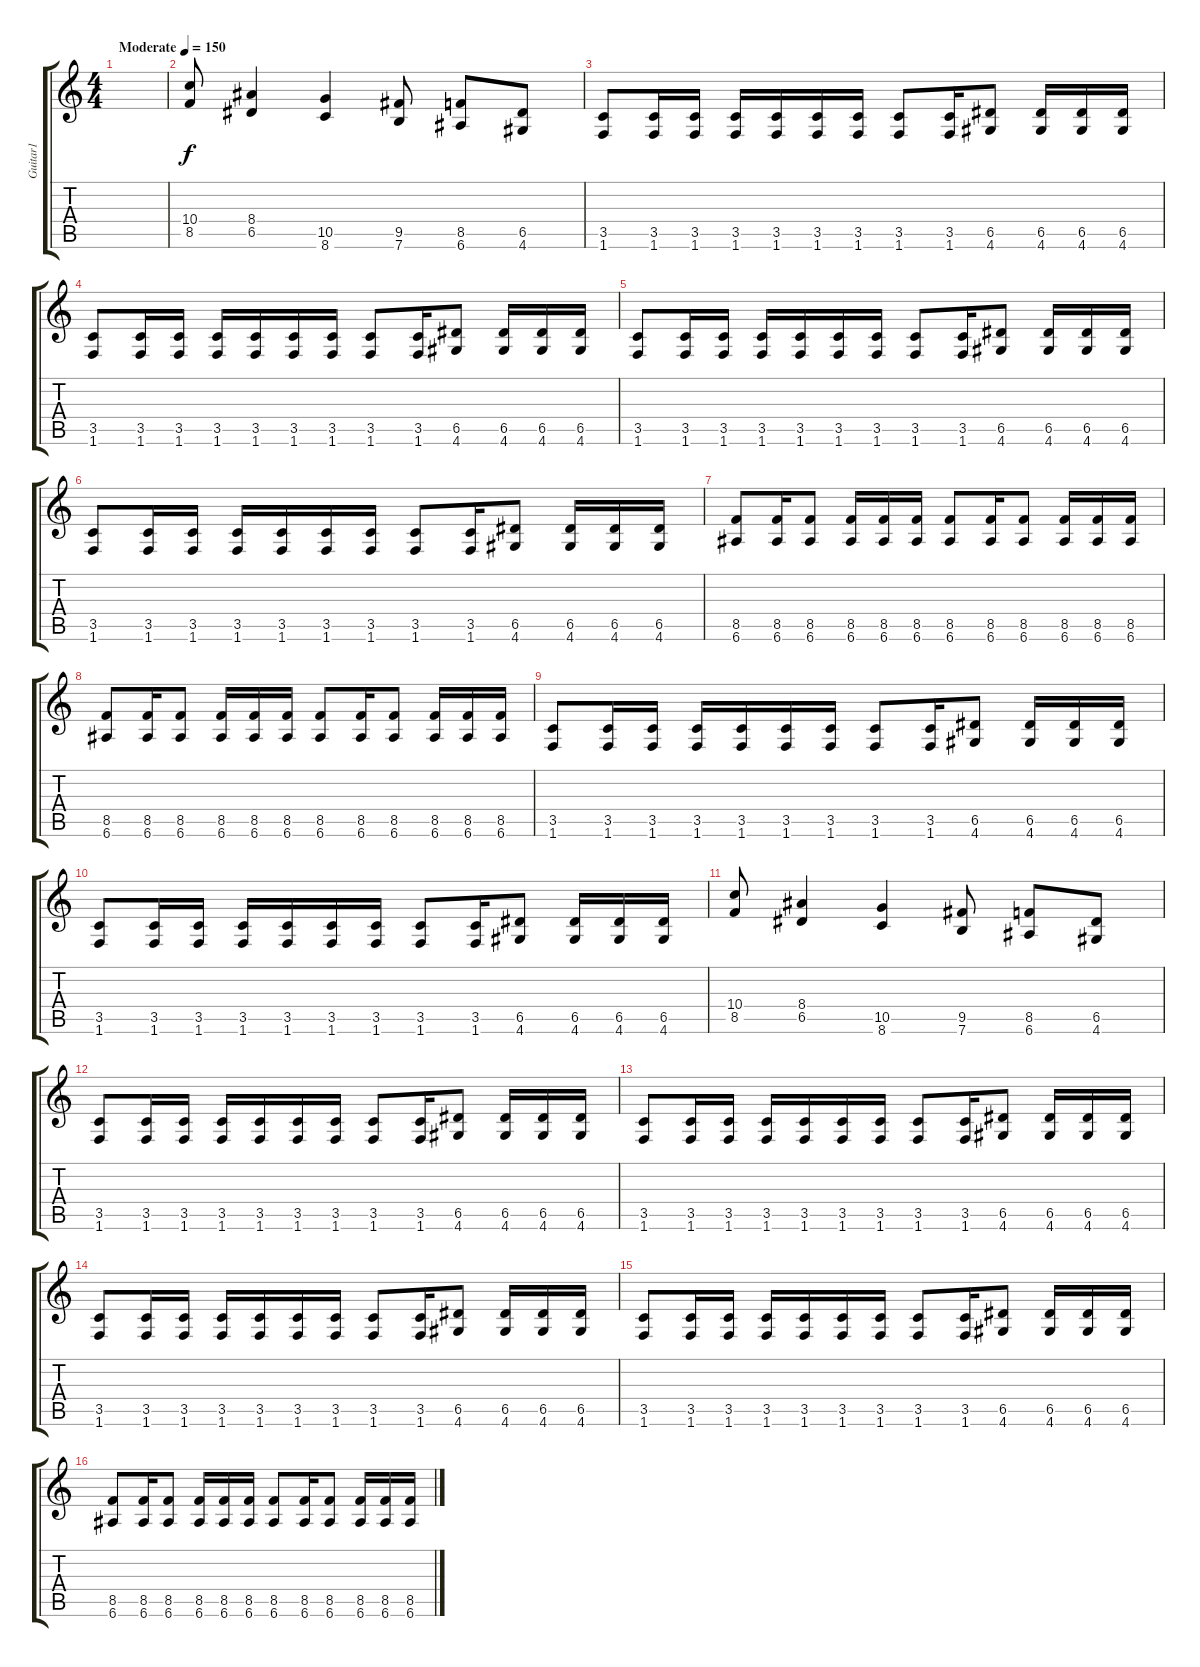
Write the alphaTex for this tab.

\track ("Guitar1" "Guitar1") {instrument overdrivenguitar}
\staff {score tabs}
\tuning (E4 B3 G3 D3 A2 E2) {hide}
\ts (4 4)
\tempo (150 "Moderate")
\clef g2
\ks c
|
(10.4 8.5).8 (8.4 6.5).4 (10.5 8.6).4 (9.5 7.6).8 (8.5 6.6).8 (6.5 4.6).8 |
(3.5 1.6).8 (3.5 1.6).16 (3.5 1.6).16 (3.5 1.6).16 (3.5 1.6).16 (3.5 1.6).16 (3.5 1.6).16 (3.5 1.6).8 (3.5 1.6).16 (6.5 4.6).8 (6.5 4.6).16 (6.5 4.6).16 (6.5 4.6).16 |
(3.5 1.6).8 (3.5 1.6).16 (3.5 1.6).16 (3.5 1.6).16 (3.5 1.6).16 (3.5 1.6).16 (3.5 1.6).16 (3.5 1.6).8 (3.5 1.6).16 (6.5 4.6).8 (6.5 4.6).16 (6.5 4.6).16 (6.5 4.6).16 |
(3.5 1.6).8 (3.5 1.6).16 (3.5 1.6).16 (3.5 1.6).16 (3.5 1.6).16 (3.5 1.6).16 (3.5 1.6).16 (3.5 1.6).8 (3.5 1.6).16 (6.5 4.6).8 (6.5 4.6).16 (6.5 4.6).16 (6.5 4.6).16 |
(3.5 1.6).8 (3.5 1.6).16 (3.5 1.6).16 (3.5 1.6).16 (3.5 1.6).16 (3.5 1.6).16 (3.5 1.6).16 (3.5 1.6).8 (3.5 1.6).16 (6.5 4.6).8 (6.5 4.6).16 (6.5 4.6).16 (6.5 4.6).16 |
(8.5 6.6).8 (8.5 6.6).16 (8.5 6.6).8 (8.5 6.6).16 (8.5 6.6).16 (8.5 6.6).16 (8.5 6.6).8 (8.5 6.6).16 (8.5 6.6).8 (8.5 6.6).16 (8.5 6.6).16 (8.5 6.6).16 |
(8.5 6.6).8 (8.5 6.6).16 (8.5 6.6).8 (8.5 6.6).16 (8.5 6.6).16 (8.5 6.6).16 (8.5 6.6).8 (8.5 6.6).16 (8.5 6.6).8 (8.5 6.6).16 (8.5 6.6).16 (8.5 6.6).16 |
(3.5 1.6).8 (3.5 1.6).16 (3.5 1.6).16 (3.5 1.6).16 (3.5 1.6).16 (3.5 1.6).16 (3.5 1.6).16 (3.5 1.6).8 (3.5 1.6).16 (6.5 4.6).8 (6.5 4.6).16 (6.5 4.6).16 (6.5 4.6).16 |
(3.5 1.6).8 (3.5 1.6).16 (3.5 1.6).16 (3.5 1.6).16 (3.5 1.6).16 (3.5 1.6).16 (3.5 1.6).16 (3.5 1.6).8 (3.5 1.6).16 (6.5 4.6).8 (6.5 4.6).16 (6.5 4.6).16 (6.5 4.6).16 |
(10.4 8.5).8 (8.4 6.5).4 (10.5 8.6).4 (9.5 7.6).8 (8.5 6.6).8 (6.5 4.6).8 |
(3.5 1.6).8 (3.5 1.6).16 (3.5 1.6).16 (3.5 1.6).16 (3.5 1.6).16 (3.5 1.6).16 (3.5 1.6).16 (3.5 1.6).8 (3.5 1.6).16 (6.5 4.6).8 (6.5 4.6).16 (6.5 4.6).16 (6.5 4.6).16 |
(3.5 1.6).8 (3.5 1.6).16 (3.5 1.6).16 (3.5 1.6).16 (3.5 1.6).16 (3.5 1.6).16 (3.5 1.6).16 (3.5 1.6).8 (3.5 1.6).16 (6.5 4.6).8 (6.5 4.6).16 (6.5 4.6).16 (6.5 4.6).16 |
(3.5 1.6).8 (3.5 1.6).16 (3.5 1.6).16 (3.5 1.6).16 (3.5 1.6).16 (3.5 1.6).16 (3.5 1.6).16 (3.5 1.6).8 (3.5 1.6).16 (6.5 4.6).8 (6.5 4.6).16 (6.5 4.6).16 (6.5 4.6).16 |
(3.5 1.6).8 (3.5 1.6).16 (3.5 1.6).16 (3.5 1.6).16 (3.5 1.6).16 (3.5 1.6).16 (3.5 1.6).16 (3.5 1.6).8 (3.5 1.6).16 (6.5 4.6).8 (6.5 4.6).16 (6.5 4.6).16 (6.5 4.6).16 |
(8.5 6.6).8 (8.5 6.6).16 (8.5 6.6).8 (8.5 6.6).16 (8.5 6.6).16 (8.5 6.6).16 (8.5 6.6).8 (8.5 6.6).16 (8.5 6.6).8 (8.5 6.6).16 (8.5 6.6).16 (8.5 6.6).16
